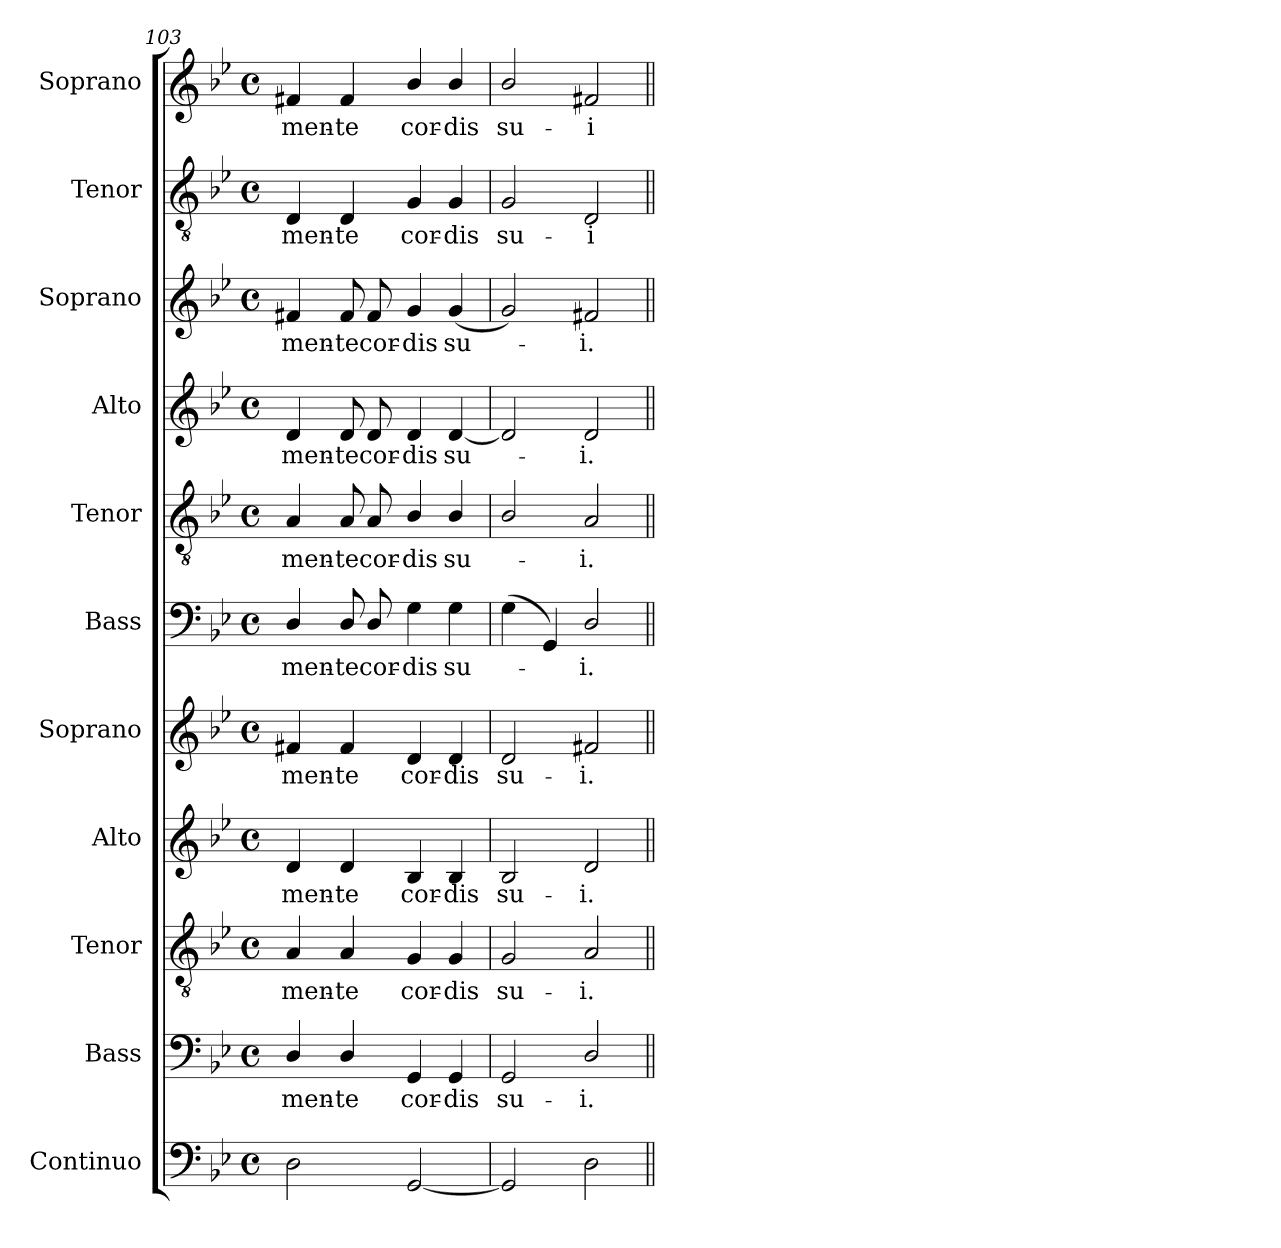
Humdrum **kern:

**kern	**kern	**text	**kern	**text	**kern	**text	**kern	**text	**kern	**text	**kern	**text	**kern	**text	**kern	**text	**kern	**text	**kern	**text
*part11	*part10	*part10	*part9	*part9	*part8	*part8	*part7	*part7	*part6	*part6	*part5	*part5	*part4	*part4	*part3	*part3	*part2	*part2	*part1	*part1
*staff11	*staff10	*staff10	*staff9	*staff9	*staff8	*staff8	*staff7	*staff7	*staff6	*staff6	*staff5	*staff5	*staff4	*staff4	*staff3	*staff3	*staff2	*staff2	*staff1	*staff1
*I"Continuo	*I"Bass	*	*I"Tenor	*	*I"Alto	*	*I"Soprano	*	*I"Bass	*	*I"Tenor	*	*I"Alto	*	*I"Soprano	*	*I"Tenor	*	*I"Soprano	*
*I'Cont.	*I'B.	*	*I'T.	*	*I'A.	*	*I'S.	*	*I'B.	*	*I'T.	*	*I'A.	*	*I'S.	*	*I'T.	*	*I'S.	*
*clefF4	*clefF4	*	*clefGv2	*	*clefG2	*	*clefG2	*	*clefF4	*	*clefGv2	*	*clefG2	*	*clefG2	*	*clefGv2	*	*clefG2	*
*	*	*	*ITrd7c12	*	*	*	*	*	*	*	*ITrd7c12	*	*	*	*	*	*ITrd7c12	*	*	*
*k[b-e-]	*k[b-e-]	*	*k[b-e-]	*	*k[b-e-]	*	*k[b-e-]	*	*k[b-e-]	*	*k[b-e-]	*	*k[b-e-]	*	*k[b-e-]	*	*k[b-e-]	*	*k[b-e-]	*
*B-:	*B-:	*	*B-:	*	*B-:	*	*B-:	*	*B-:	*	*B-:	*	*B-:	*	*B-:	*	*B-:	*	*B-:	*
*M4/4	*M4/4	*	*M4/4	*	*M4/4	*	*M4/4	*	*M4/4	*	*M4/4	*	*M4/4	*	*M4/4	*	*M4/4	*	*M4/4	*
*met(c)	*met(c)	*	*met(c)	*	*met(c)	*	*met(c)	*	*met(c)	*	*met(c)	*	*met(c)	*	*met(c)	*	*met(c)	*	*met(c)	*
=103	=103	=103	=103	=103	=103	=103	=103	=103	=103	=103	=103	=103	=103	=103	=103	=103	=103	=103	=103	=103
!	!	!LO:LY:b:color=#000000	!	!	!	!	!	!	!	!	!	!	!	!	!	!	!	!	!	!
!	!	!	!	!LO:LY:b:color=#000000	!	!	!	!	!	!	!	!	!	!	!	!	!	!	!	!
!	!	!	!	!	!	!LO:LY:b:color=#000000	!	!	!	!	!	!	!	!	!	!	!	!	!	!
!	!	!	!	!	!	!	!	!LO:LY:b:color=#000000	!	!	!	!	!	!	!	!	!	!	!	!
!	!	!	!	!	!	!	!	!	!	!LO:LY:b:color=#000000	!	!	!	!	!	!	!	!	!	!
!	!	!	!	!	!	!	!	!	!	!	!	!LO:LY:b:color=#000000	!	!	!	!	!	!	!	!
!	!	!	!	!	!	!	!	!	!	!	!	!	!	!LO:LY:b:color=#000000	!	!	!	!	!	!
!	!	!	!	!	!	!	!	!	!	!	!	!	!	!	!	!LO:LY:b:color=#000000	!	!	!	!
!	!	!	!	!	!	!	!	!	!	!	!	!	!	!	!	!	!	!LO:LY:b:color=#000000	!	!
!	!	!	!	!	!	!	!	!	!	!	!	!	!	!	!	!	!	!	!	!LO:LY:b:color=#000000
2Di\	4Di/	men-	4AAi/	men-	4di/	men-	4f#Xi/	men-	4Di/	men-	4AAi/	men-	4di/	men-	4f#Xi/	men-	4DDi/	men-	4f#Xi/	men-
!	!	!LO:LY:b:color=#000000	!	!	!	!	!	!	!	!	!	!	!	!	!	!	!	!	!	!
!	!	!	!	!LO:LY:b:color=#000000	!	!	!	!	!	!	!	!	!	!	!	!	!	!	!	!
!	!	!	!	!	!	!LO:LY:b:color=#000000	!	!	!	!	!	!	!	!	!	!	!	!	!	!
!	!	!	!	!	!	!	!	!LO:LY:b:color=#000000	!	!	!	!	!	!	!	!	!	!	!	!
!	!	!	!	!	!	!	!	!	!	!LO:LY:b:color=#000000	!	!	!	!	!	!	!	!	!	!
!	!	!	!	!	!	!	!	!	!	!	!	!LO:LY:b:color=#000000	!	!	!	!	!	!	!	!
!	!	!	!	!	!	!	!	!	!	!	!	!	!	!LO:LY:b:color=#000000	!	!	!	!	!	!
!	!	!	!	!	!	!	!	!	!	!	!	!	!	!	!	!LO:LY:b:color=#000000	!	!	!	!
!	!	!	!	!	!	!	!	!	!	!	!	!	!	!	!	!	!	!LO:LY:b:color=#000000	!	!
!	!	!	!	!	!	!	!	!	!	!	!	!	!	!	!	!	!	!	!	!LO:LY:b:color=#000000
.	4Di/	-te	4AAi/	-te	4di/	-te	4f#i/	-te	8Di/	-te	8AAi/	-te	8di/	-te	8f#i/	-te	4DDi/	-te	4f#i/	-te
!	!	!	!	!	!	!	!	!	!	!LO:LY:b:color=#000000	!	!	!	!	!	!	!	!	!	!
!	!	!	!	!	!	!	!	!	!	!	!	!LO:LY:b:color=#000000	!	!	!	!	!	!	!	!
!	!	!	!	!	!	!	!	!	!	!	!	!	!	!LO:LY:b:color=#000000	!	!	!	!	!	!
!	!	!	!	!	!	!	!	!	!	!	!	!	!	!	!	!LO:LY:b:color=#000000	!	!	!	!
.	.	.	.	.	.	.	.	.	8Di/	cor-	8AAi/	cor-	8di/	cor-	8f#i/	cor-	.	.	.	.
!	!	!LO:LY:b:color=#000000	!	!	!	!	!	!	!	!	!	!	!	!	!	!	!	!	!	!
!	!	!	!	!LO:LY:b:color=#000000	!	!	!	!	!	!	!	!	!	!	!	!	!	!	!	!
!	!	!	!	!	!	!LO:LY:b:color=#000000	!	!	!	!	!	!	!	!	!	!	!	!	!	!
!	!	!	!	!	!	!	!	!LO:LY:b:color=#000000	!	!	!	!	!	!	!	!	!	!	!	!
!	!	!	!	!	!	!	!	!	!	!LO:LY:b:color=#000000	!	!	!	!	!	!	!	!	!	!
!	!	!	!	!	!	!	!	!	!	!	!	!LO:LY:b:color=#000000	!	!	!	!	!	!	!	!
!	!	!	!	!	!	!	!	!	!	!	!	!	!	!LO:LY:b:color=#000000	!	!	!	!	!	!
!	!	!	!	!	!	!	!	!	!	!	!	!	!	!	!	!LO:LY:b:color=#000000	!	!	!	!
!	!	!	!	!	!	!	!	!	!	!	!	!	!	!	!	!	!	!LO:LY:b:color=#000000	!	!
!	!	!	!	!	!	!	!	!	!	!	!	!	!	!	!	!	!	!	!	!LO:LY:b:color=#000000
[<2GGi/	4GGi/	cor-	4GGi/	cor-	4B-i/	cor-	4di/	cor-	4Gi\	-dis	4BB-i/	-dis	4di/	-dis	4gi/	-dis	4GGi/	cor-	4b-i/	cor-
!	!	!LO:LY:b:color=#000000	!	!	!	!	!	!	!	!	!	!	!	!	!	!	!	!	!	!
!	!	!	!	!LO:LY:b:color=#000000	!	!	!	!	!	!	!	!	!	!	!	!	!	!	!	!
!	!	!	!	!	!	!LO:LY:b:color=#000000	!	!	!	!	!	!	!	!	!	!	!	!	!	!
!	!	!	!	!	!	!	!	!LO:LY:b:color=#000000	!	!	!	!	!	!	!	!	!	!	!	!
!	!	!	!	!	!	!	!	!	!	!LO:LY:b:color=#000000	!	!	!	!	!	!	!	!	!	!
!	!	!	!	!	!	!	!	!	!	!	!	!LO:LY:b:color=#000000	!	!	!	!	!	!	!	!
!	!	!	!	!	!	!	!	!	!	!	!	!	!	!LO:LY:b:color=#000000	!	!	!	!	!	!
!	!	!	!	!	!	!	!	!	!	!	!	!	!	!	!	!LO:LY:b:color=#000000	!	!	!	!
!	!	!	!	!	!	!	!	!	!	!	!	!	!	!	!	!	!	!LO:LY:b:color=#000000	!	!
!	!	!	!	!	!	!	!	!	!	!	!	!	!	!	!	!	!	!	!	!LO:LY:b:color=#000000
.	4GGi/	-dis	4GGi/	-dis	4B-i/	-dis	4di/	-dis	4Gi\	su-	4BB-i/	su-	[<4di/	su-	(4gi/	su-	4GGi/	-dis	4b-i/	-dis
=104	=104	=104	=104	=104	=104	=104	=104	=104	=104	=104	=104	=104	=104	=104	=104	=104	=104	=104	=104	=104
!	!	!LO:LY:b:color=#000000	!	!	!	!	!	!	!	!	!	!	!	!	!	!	!	!	!	!
!	!	!	!	!LO:LY:b:color=#000000	!	!	!	!	!	!	!	!	!	!	!	!	!	!	!	!
!	!	!	!	!	!	!LO:LY:b:color=#000000	!	!	!	!	!	!	!	!	!	!	!	!	!	!
!	!	!	!	!	!	!	!	!LO:LY:b:color=#000000	!	!	!	!	!	!	!	!	!	!	!	!
!	!	!	!	!	!	!	!	!	!	!	!	!	!	!	!	!	!	!LO:LY:b:color=#000000	!	!
!	!	!	!	!	!	!	!	!	!	!	!	!	!	!	!	!	!	!	!	!LO:LY:b:color=#000000
2GGi/]	2GGi/	su-	2GGi/	su-	2B-i/	su-	2di/	su-	(4Gi\	.	2BB-i/	.	2di/]	.	2gi/)	.	2GGi/	su-	2b-i/	su-
.	.	.	.	.	.	.	.	.	4GGi/)	.	.	.	.	.	.	.	.	.	.	.
!	!	!LO:LY:b:color=#000000	!	!	!	!	!	!	!	!	!	!	!	!	!	!	!	!	!	!
!	!	!	!	!LO:LY:b:color=#000000	!	!	!	!	!	!	!	!	!	!	!	!	!	!	!	!
!	!	!	!	!	!	!LO:LY:b:color=#000000	!	!	!	!	!	!	!	!	!	!	!	!	!	!
!	!	!	!	!	!	!	!	!LO:LY:b:color=#000000	!	!	!	!	!	!	!	!	!	!	!	!
!	!	!	!	!	!	!	!	!	!	!LO:LY:b:color=#000000	!	!	!	!	!	!	!	!	!	!
!	!	!	!	!	!	!	!	!	!	!	!	!LO:LY:b:color=#000000	!	!	!	!	!	!	!	!
!	!	!	!	!	!	!	!	!	!	!	!	!	!	!LO:LY:b:color=#000000	!	!	!	!	!	!
!	!	!	!	!	!	!	!	!	!	!	!	!	!	!	!	!LO:LY:b:color=#000000	!	!	!	!
!	!	!	!	!	!	!	!	!	!	!	!	!	!	!	!	!	!	!LO:LY:b:color=#000000	!	!
!	!	!	!	!	!	!	!	!	!	!	!	!	!	!	!	!	!	!	!	!LO:LY:b:color=#000000
2Di\	2Di/	-i.	2AAi/	-i.	2di/	-i.	2f#Xi/	-i.	2Di/	-i.	2AAi/	-i.	2di/	-i.	2f#Xi/	-i.	2DDi/	-i	2f#Xi/	-i
=||	=||	=||	=||	=||	=||	=||	=||	=||	=||	=||	=||	=||	=||	=||	=||	=||	=||	=||	=||	=||
*-	*-	*-	*-	*-	*-	*-	*-	*-	*-	*-	*-	*-	*-	*-	*-	*-	*-	*-	*-	*-
